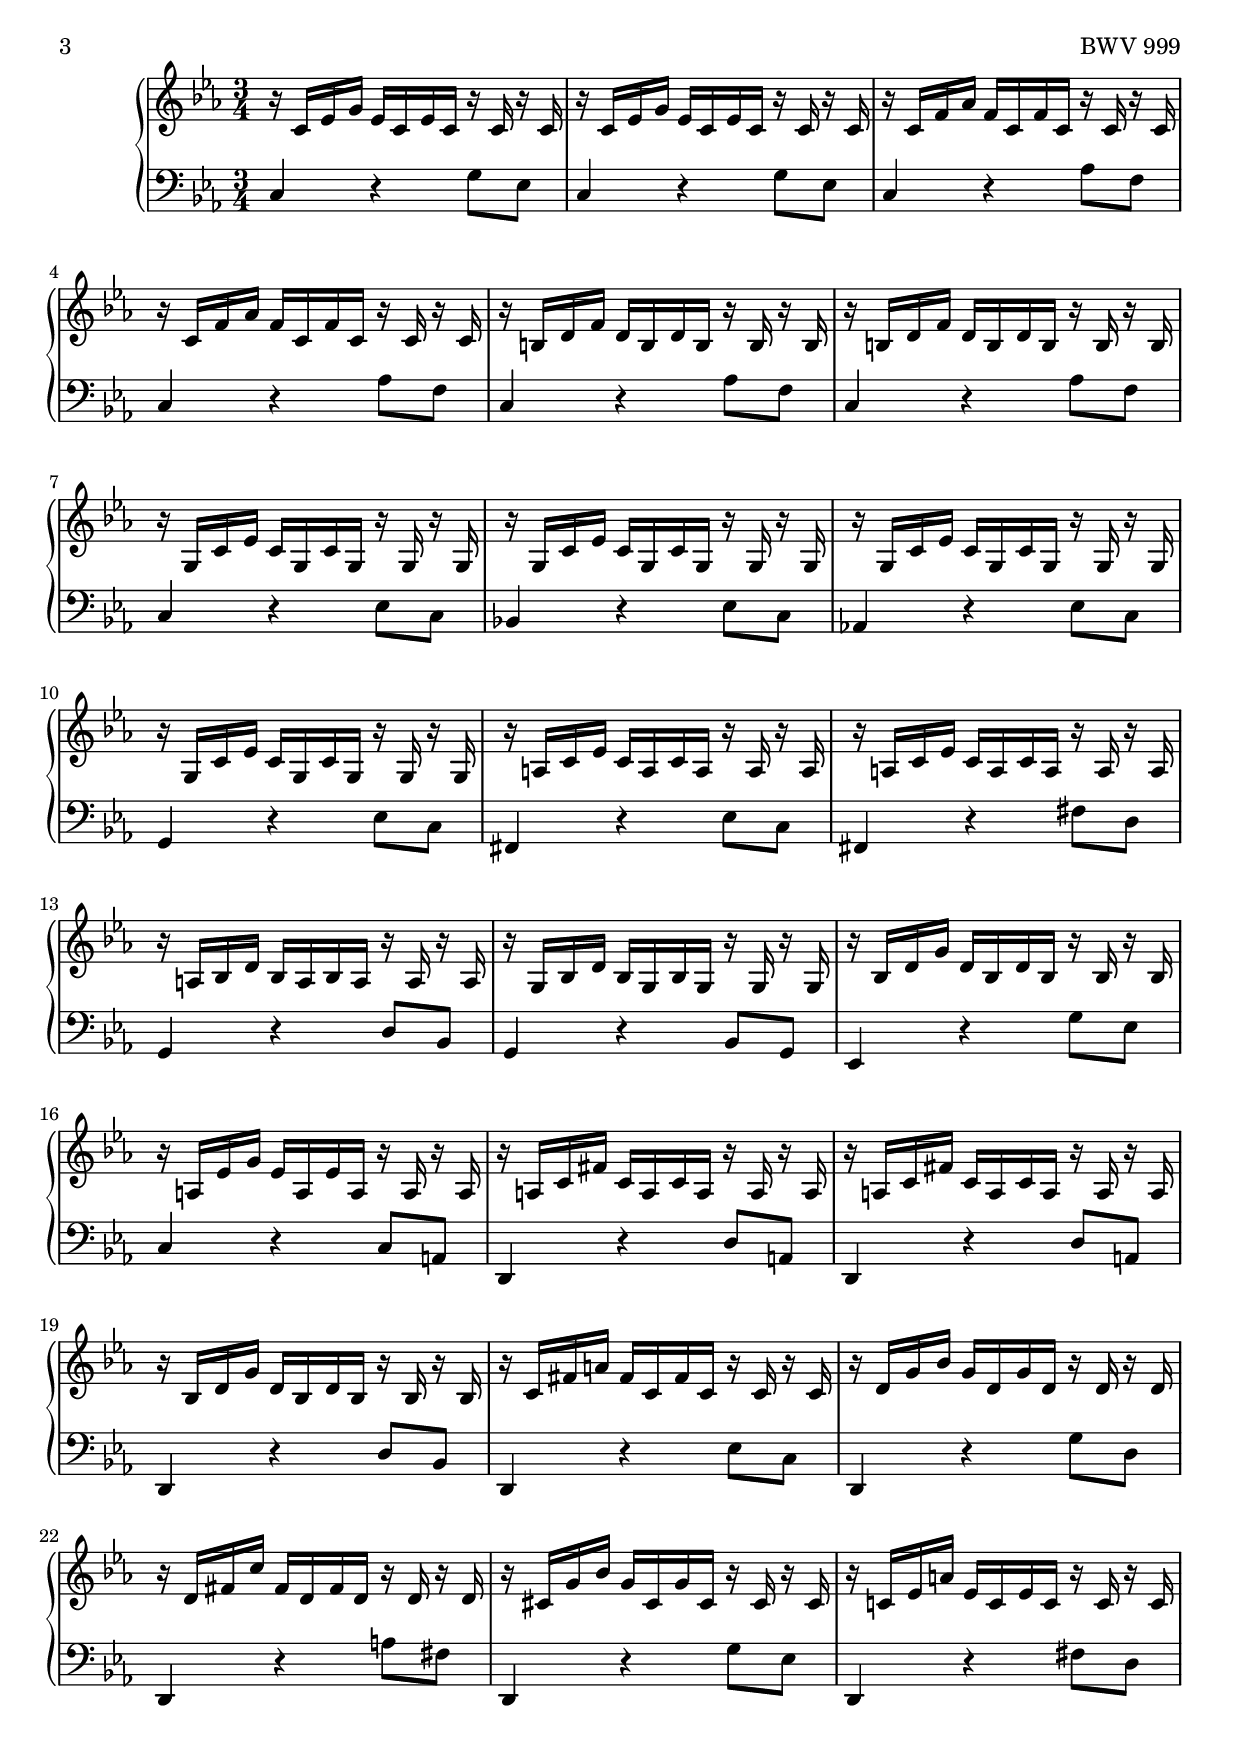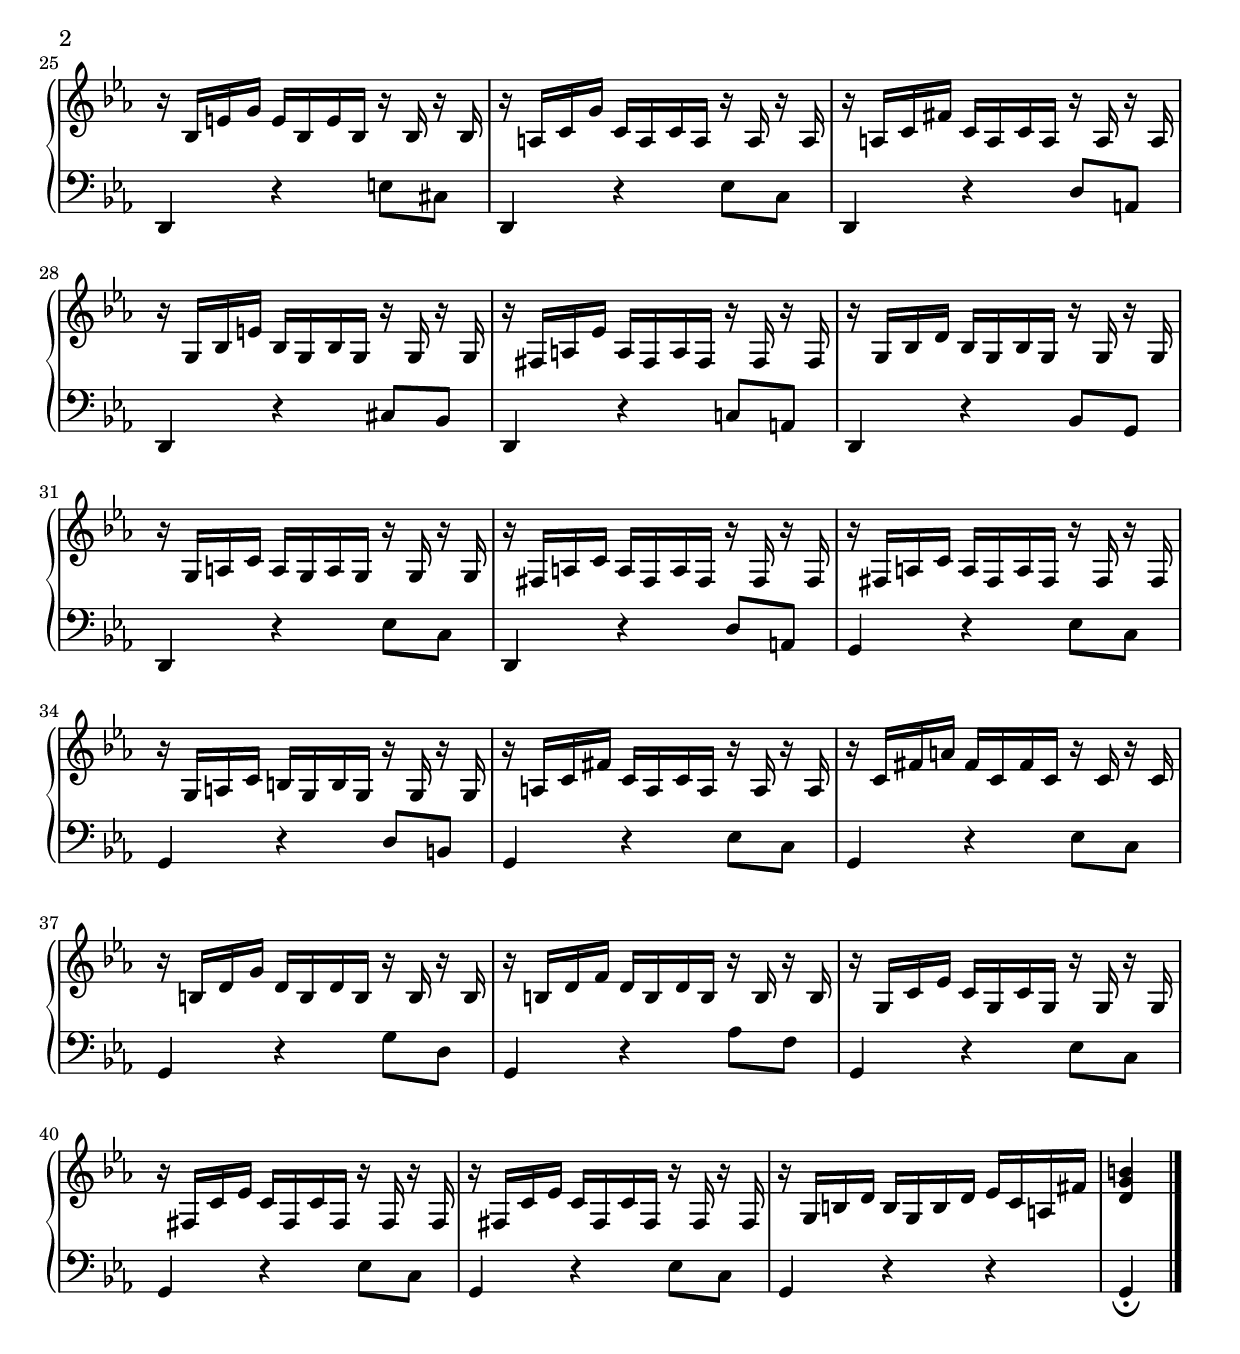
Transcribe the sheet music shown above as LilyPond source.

#(ly:set-point-and-click 'line-column)

opus= "BWV 999"
piece = "3"

%{

TODO: this file needs additional layouting: the upper voice should
switch staffs to avoid leger lines.

Not all editions agree on the last note: ed. Lemoine has a quarter
note, some have dotted half notes.

This file was partly generated using m4.
%}

\version "1.7.17"


upper =   \notes \transpose c c' {
	r16 [c es g] [es c es c] r c r c |
	r16 [c es g] [es c es c] r c r c |
	r16 [c f as] [f c f c] r c r c |
	r16 [c f as] [f c f c] r c r c |
	r16 [b, d f] [d b, d b,] r b, r b, |
	r16 [b, d f] [d b, d b,] r b, r b, |
	r16 [g, c es] [c g, c g,] r g, r g, |
	r16 [g, c es] [c g, c g,] r g, r g, |
	r16 [g, c es] [c g, c g,] r g, r g, |
	r16 [g, c es] [c g, c g,] r g, r g, |
	r16 [a, c es] [c a, c a,] r a, r a, |
	r16 [a, c es] [c a, c a,] r a, r a, |
	r16 [a, bes, d] [bes, a, bes, a,] r a, r a, |
	r16 [g, bes, d] [bes, g, bes, g,] r g, r g, |
	r16 [bes, d g] [d bes, d bes,] r bes, r bes, |
	r16 [a, es g] [es a, es a,] r a, r a, |
	r16 [a, c fis] [c a, c a,] r a, r a, |
	r16 [a, c fis] [c a, c a,] r a, r a, |
	r16 [bes, d g] [d bes, d bes,] r bes, r bes, |

	r16 [c fis a] [fis c fis c] r c r c |
	r16 [d g bes] [g d g d] r d r d |
	r16 [d fis c'] [fis d fis d] r d r d |

	r16 [cis g bes] [g cis g cis] r cis r cis |
	r16 [c! es a] [es c es c] r c r c |
	r16 [bes, e g] [e bes, e bes,] r bes, r bes, |
	r16 [a, c g] [c a, c a,] r a, r a, |

	r16 [a, c fis] [c a, c a,] r a, r a, |
	r16 [g, bes, e] [bes, g, bes, g,] r g, r g, |
	r16 [fis, a, es] [a, fis, a, fis,] r fis, r fis, |
	r16 [g, bes, d] [bes, g, bes, g,] r g, r g, |
	r16 [g, a, c] [a, g, a, g,] r g, r g, |
	r16 [fis, a, c] [a, fis, a, fis,] r fis, r fis, |
	r16 [fis, a, c] [a, fis, a, fis,] r fis, r fis, |
	r16 [g, a, c] [b, g, b, g,] r g, r g,
	r16 [a, c fis] [c a, c a,] r a, r a, |
	r16 [c fis a] [fis c fis c] r c r c |
	r16 [b, d g] [d b, d b,] r b, r b, |
	r16 [b, d f] [d b, d b,] r b, r b, |
	r16 [g, c es] [c g, c g,] r g, r g, |
	r16 [fis, c es] [c fis, c fis,] r fis, r fis, |
	r16 [fis, c es] [c fis, c fis,] r fis, r fis, |
	r16 [g, b, d] [b, g, b, d] [es c a, fis] |


	<<g d b>>4	
	\bar "|."
}

lower =   \notes{
	c4 r [g8 es] |
	c4 r [g8 es] |
	c4 r [as8 f] |

	c4 r [as8 f] |
	c4 r [as8 f] |
	c4 r [as8 f] |

	c4 r [es8 c] |
	bes,!4 r [es8 c] |
	as,!4 r [es8 c] |

	g,4 r [es8 c] |
	fis,4 r [es8 c] |
	fis,4 r [fis8 d] |

	g,4 r [d8 bes,] |
	g,4 r [bes,8 g,] |
	es,4 r [g8 es] |

	c4 r [c8 a,] |
	d,4 r [d8 a,] |
	d,4 r [d8 a,] |
	d,4 r [d8 bes,] |


	d,4 r [es8 c] |
	d,4 r [g8 d] |
	d,4 r [a8 fis] |

	d,4 r [g8 es] |
	d,4 r [fis8 d] |
	d,4 r [e8 cis] |
	d,4 r [es8 c] |

	d,4 r [d8 a,] |
	d,4 r [cis8 bes,] |
	d,4 r [c!8 a,] |

	d,4 r [bes,8 g,] |
	d,4 r [es8 c] |
	d,4 r [d8 a,] |

	g,4 r [es8 c] |
	g,4 r [d8 b,] |
	g,4 r [es8 c] |
	
	g,4 r [es8 c] |
	g,4 r [g8 d] |
	g,4 r [as8 f] |
	g,4 r [es8 c] |

	g,4 r [es8 c] |
	g,4 r [es8 c] |
	g,4 r r |
	%% FIXME: \fermata?
	g,4_\fermata 
	\bar "|."
}

global  = \notes{
	\time 3/4
	\key es \major
}

\score{
	\context PianoStaff <
		\context Staff = up <
			\global
			\upper
		>
		\context Staff = down <
			\global
			\clef "bass"
			\lower
		>
	>
	\paper{
		\translator {\OrchestralScoreContext }
	}
	\midi{ \tempo 4 = 100 }
	\header{
		opus = \opus
		piece = \piece
	}
}
%% new-chords-done %%
